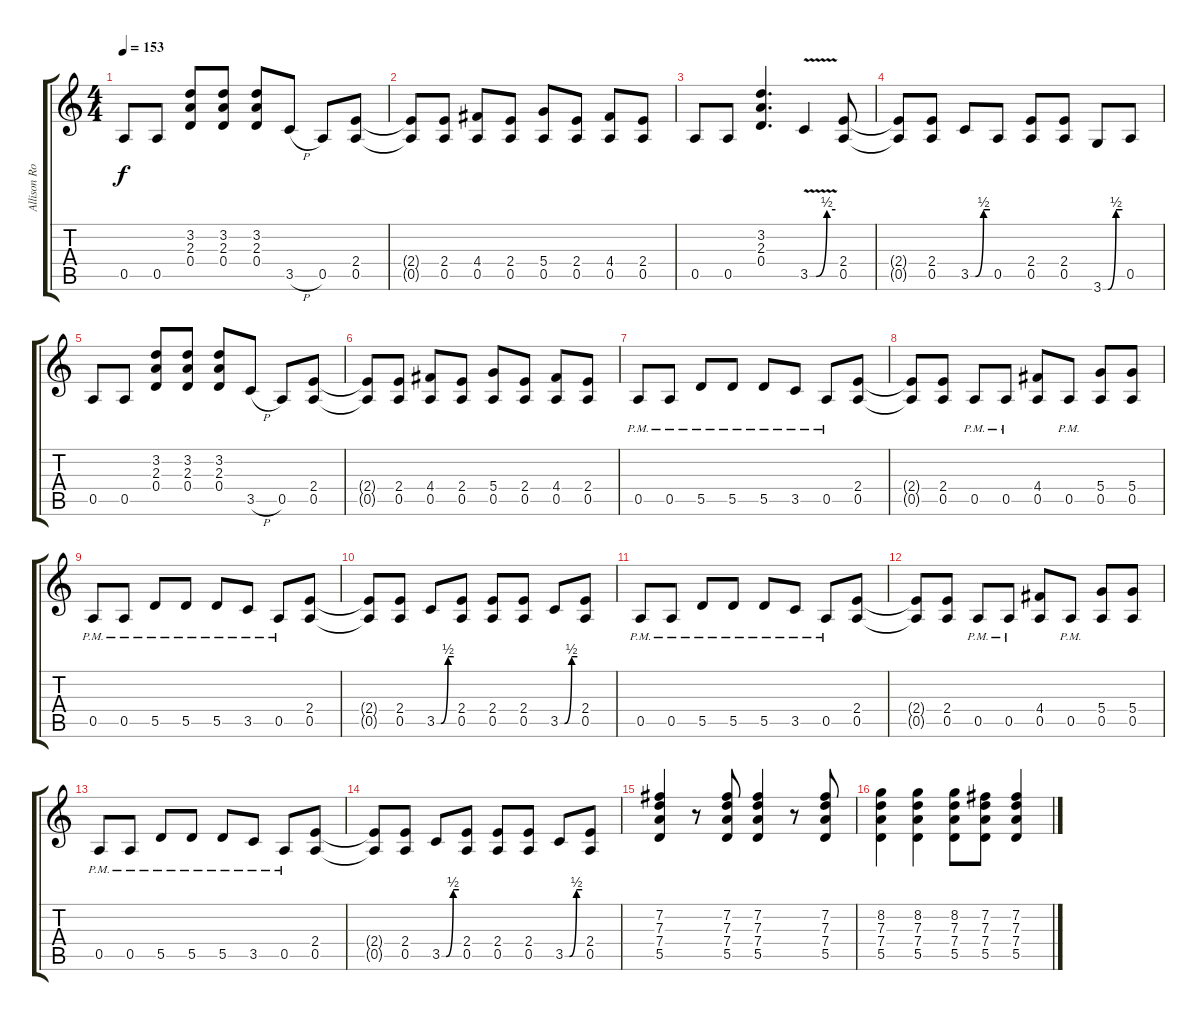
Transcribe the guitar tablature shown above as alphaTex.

\track ("Allison Robertson" "Allison Ro") {instrument overdrivenguitar}
\staff {score tabs}
\tuning (E4 B3 G3 D3 A2 E2) {hide}
\ts (4 4)
\tempo 153
\clef g2
\ks c
0.5.8{dy f} 0.5.8 (3.2 2.3 0.4).8 (3.2 2.3 0.4).8 (3.2 2.3 0.4).8 3.5{h}.8 0.5.8 (2.4 0.5).8 |
(2.4{t} 0.5{t}).8 (2.4 0.5).8 (4.4 0.5).8 (2.4 0.5).8 (5.4 0.5).8 (2.4 0.5).8 (4.4 0.5).8 (2.4 0.5).8 |
0.5.8 0.5.8 (3.2 2.3 0.4).4{d} 3.5{be (custom 0 0 15 0 40 2 60 2) v}.4 (2.4 0.5).8 |
(2.4{t} 0.5{t}).8 (2.4 0.5).8 3.5{be (custom 0 0 15 0 40 2 60 2)}.8 0.5.8 (2.4 0.5).8 (2.4 0.5).8 3.6{be (custom 0 0 15 0 40 2 60 2)}.8 0.5.8 |
0.5.8 0.5.8 (3.2 2.3 0.4).8 (3.2 2.3 0.4).8 (3.2 2.3 0.4).8 3.5{h}.8 0.5.8 (2.4 0.5).8 |
(2.4{t} 0.5{t}).8 (2.4 0.5).8 (4.4 0.5).8 (2.4 0.5).8 (5.4 0.5).8 (2.4 0.5).8 (4.4 0.5).8 (2.4 0.5).8 |
0.5{pm}.8 0.5{pm}.8 5.5{pm}.8 5.5{pm}.8 5.5{pm}.8 3.5{pm}.8 0.5{pm}.8 (2.4 0.5).8 |
(2.4{t} 0.5{t}).8 (2.4 0.5).8 0.5{pm}.8 0.5{pm}.8 (4.4 0.5).8 0.5{pm}.8 (5.4 0.5).8 (5.4 0.5).8 |
0.5{pm}.8 0.5{pm}.8 5.5{pm}.8 5.5{pm}.8 5.5{pm}.8 3.5{pm}.8 0.5{pm}.8 (2.4 0.5).8 |
(2.4{t} 0.5{t}).8 (2.4 0.5).8 3.5{be (custom 0 0 15 0 40 2 60 2)}.8 (2.4 0.5).8 (2.4 0.5).8 (2.4 0.5).8 3.5{be (custom 0 0 15 0 40 2 60 2)}.8 (2.4 0.5).8 |
0.5{pm}.8 0.5{pm}.8 5.5{pm}.8 5.5{pm}.8 5.5{pm}.8 3.5{pm}.8 0.5{pm}.8 (2.4 0.5).8 |
(2.4{t} 0.5{t}).8 (2.4 0.5).8 0.5{pm}.8 0.5{pm}.8 (4.4 0.5).8 0.5{pm}.8 (5.4 0.5).8 (5.4 0.5).8 |
0.5{pm}.8 0.5{pm}.8 5.5{pm}.8 5.5{pm}.8 5.5{pm}.8 3.5{pm}.8 0.5{pm}.8 (2.4 0.5).8 |
(2.4{t} 0.5{t}).8 (2.4 0.5).8 3.5{be (custom 0 0 15 0 40 2 60 2)}.8 (2.4 0.5).8 (2.4 0.5).8 (2.4 0.5).8 3.5{be (custom 0 0 15 0 40 2 60 2)}.8 (2.4 0.5).8 |
(7.2 7.3 7.4 5.5).4 r.8 (7.2 7.3 7.4 5.5).8 (7.2 7.3 7.4 5.5).4 r.8 (7.2 7.3 7.4 5.5).8 |
(8.2 7.3 7.4 5.5).4 (8.2 7.3 7.4 5.5).4 (8.2 7.3 7.4 5.5).8 (7.2 7.3 7.4 5.5).8 (7.2 7.3 7.4 5.5).4
